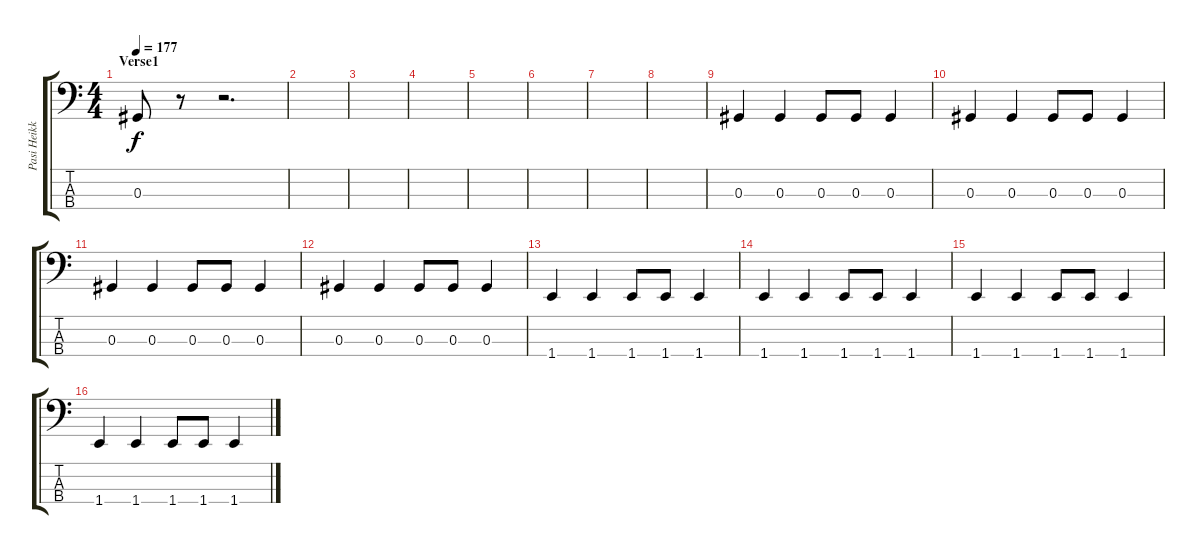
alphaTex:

\track ("Pasi Heikkilä " "Pasi Heikk") {instrument electricbassfinger}
\staff {score tabs}
\tuning (Gb2 Db2 Ab1 Eb1) {hide}
\ts (4 4)
\section ("" "Verse1")
\tempo 177
\clef f4
\ks c
0.3.8{dy f} r.8 r.2{d} |
|
|
|
|
|
|
|
0.3.4 0.3.4 0.3.8 0.3.8 0.3.4 |
0.3.4 0.3.4 0.3.8 0.3.8 0.3.4 |
0.3.4 0.3.4 0.3.8 0.3.8 0.3.4 |
0.3.4 0.3.4 0.3.8 0.3.8 0.3.4 |
1.4.4 1.4.4 1.4.8 1.4.8 1.4.4 |
1.4.4 1.4.4 1.4.8 1.4.8 1.4.4 |
1.4.4 1.4.4 1.4.8 1.4.8 1.4.4 |
1.4.4 1.4.4 1.4.8 1.4.8 1.4.4
